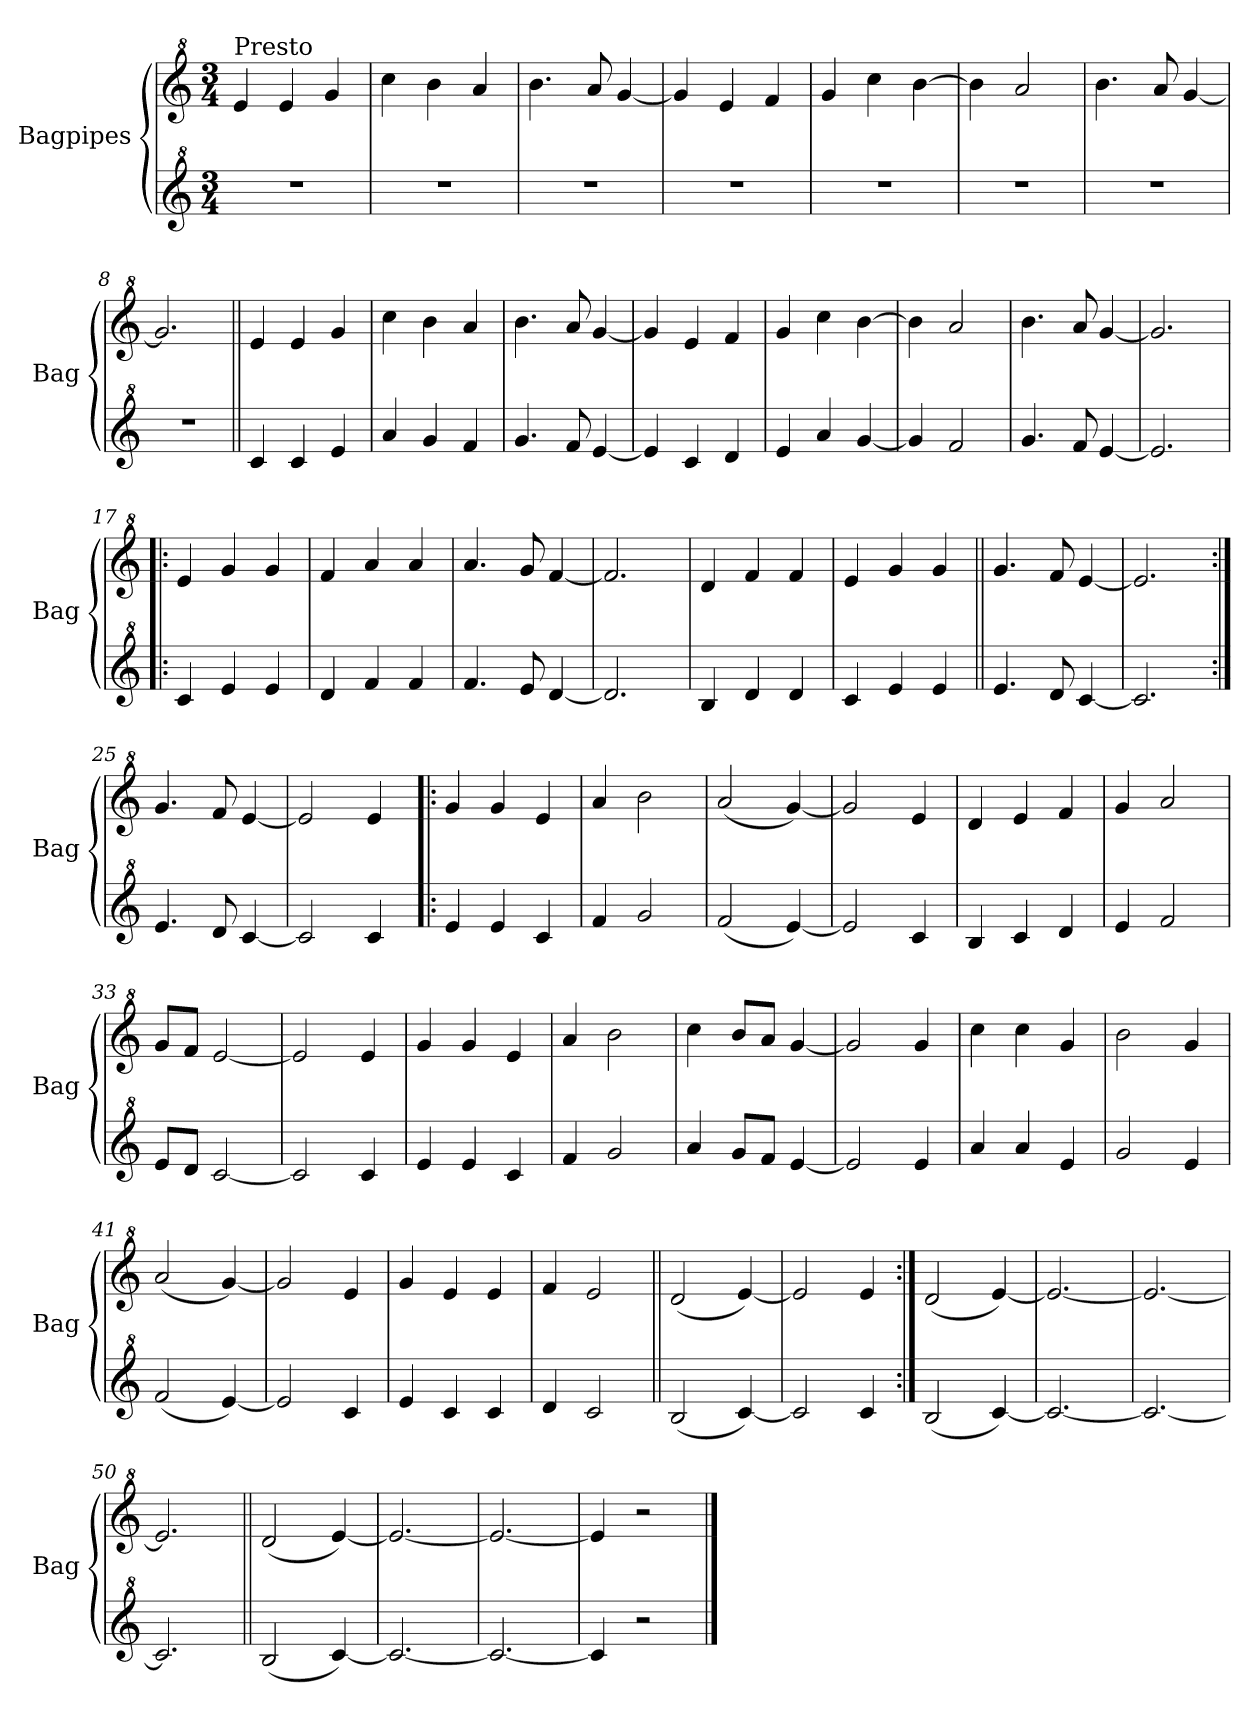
**kern	**kern
*part2	*part1
*staff2	*staff1
*I"Bagpipes	*I"Bagpipes
*I'Bag	*I'Bag
*clefG^2	*clefG^2
*k[]	*k[]
*C:	*C:
*M3/4	*M3/4
=1	=1
!	!LO:TX:a:t=Presto
2.r	4ee/
.	4ee/
.	4gg/
=2	=2
2.r	4ccc\
.	4bb\
.	4aa/
=3	=3
2.r	4.bb\
.	8aa/
.	[4gg/
=4	=4
2.r	4gg/]
.	4ee/
.	4ff/
=5	=5
2.r	4gg/
.	4ccc\
.	[4bb\
=6	=6
2.r	4bb\]
.	2aa/
=7	=7
2.r	4.bb\
.	8aa/
.	[4gg/
=8	=8
2.r	2.gg/]
=9||	=9||
4cc/	4ee/
4cc/	4ee/
4ee/	4gg/
=10	=10
4aa/	4ccc\
4gg/	4bb\
4ff/	4aa/
=11	=11
4.gg/	4.bb\
8ff/	8aa/
[4ee/	[4gg/
!!LO:LB:g=z
=12	=12
4ee/]	4gg/]
4cc/	4ee/
4dd/	4ff/
=13	=13
4ee/	4gg/
4aa/	4ccc\
[4gg/	[4bb\
=14	=14
4gg/]	4bb\]
2ff/	2aa/
=15	=15
4.gg/	4.bb\
8ff/	8aa/
[4ee/	[4gg/
=16	=16
2.ee/]	2.gg/]
=17!|:	=17!|:
4cc/	4ee/
4ee/	4gg/
4ee/	4gg/
=18	=18
4dd/	4ff/
4ff/	4aa/
4ff/	4aa/
=19	=19
4.ff/	4.aa/
8ee/	8gg/
[4dd/	[4ff/
=20	=20
2.dd/]	2.ff/]
=21	=21
4b/	4dd/
4dd/	4ff/
4dd/	4ff/
=22	=22
4cc/	4ee/
4ee/	4gg/
4ee/	4gg/
!!LO:LB:g=z
=23||	=23||
4.ee/	4.gg/
8dd/	8ff/
[4cc/	[4ee/
=24	=24
2.cc/]	2.ee/]
=25:|!	=25:|!
4.ee/	4.gg/
8dd/	8ff/
[4cc/	[4ee/
=26	=26
2cc/]	2ee/]
4cc/	4ee/
=27!|:	=27!|:
4ee/	4gg/
4ee/	4gg/
4cc/	4ee/
=28	=28
4ff/	4aa/
2gg/	2bb\
=29	=29
(2ff/	(2aa/
[4ee/)	[4gg/)
=30	=30
2ee/]	2gg/]
4cc/	4ee/
=31	=31
4b/	4dd/
4cc/	4ee/
4dd/	4ff/
=32	=32
4ee/	4gg/
2ff/	2aa/
=33	=33
8ee/L	8gg/L
8dd/J	8ff/J
[2cc/	[2ee/
=34	=34
2cc/]	2ee/]
4cc/	4ee/
!!LO:LB:g=z
=35	=35
4ee/	4gg/
4ee/	4gg/
4cc/	4ee/
=36	=36
4ff/	4aa/
2gg/	2bb\
=37	=37
4aa/	4ccc\
8gg/L	8bb/L
8ff/J	8aa/J
[4ee/	[4gg/
=38	=38
2ee/]	2gg/]
4ee/	4gg/
=39	=39
4aa/	4ccc\
4aa/	4ccc\
4ee/	4gg/
=40	=40
2gg/	2bb\
4ee/	4gg/
=41	=41
(2ff/	(2aa/
[4ee/)	[4gg/)
=42	=42
2ee/]	2gg/]
4cc/	4ee/
=43	=43
4ee/	4gg/
4cc/	4ee/
4cc/	4ee/
=44	=44
4dd/	4ff/
2cc/	2ee/
=45||	=45||
(2b/	(2dd/
[4cc/)	[4ee/)
=46	=46
2cc/]	2ee/]
4cc/	4ee/
=47:|!	=47:|!
(2b/	(2dd/
[4cc/)	[4ee/)
!!LO:LB:g=z
=48	=48
2.cc/_	2.ee/_
=49	=49
2.cc/_	2.ee/_
=50	=50
2.cc/]	2.ee/]
=51||	=51||
(2b/	(2dd/
[4cc/)	[4ee/)
=52	=52
2.cc/_	2.ee/_
=53	=53
2.cc/_	2.ee/_
=54	=54
4cc/]	4ee/]
2r	2r
==	==
*-	*-
